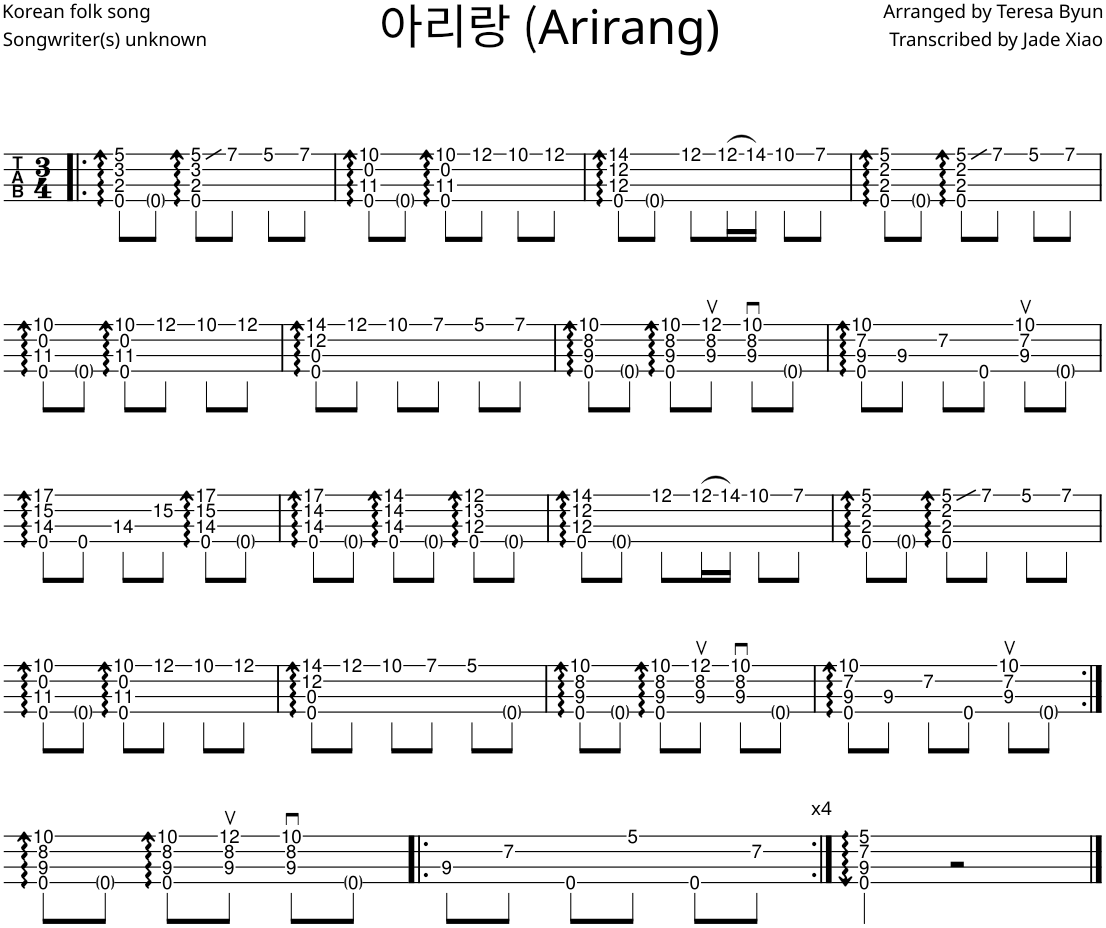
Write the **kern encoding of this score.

**kern
*part1
*staff1
*I"Ukulele
*I'Uk.
*stria4
*
*k[]
*M3/4
=1!|:
8g\:: 8d\:: 8g\:: 8dd\::L
8g\J
8g\:: 8d\:: 8g\:: 8dd\::L
8ee\J
8dd\L
8ee\J
=2
8g\:: 8b\:: 8e\:: 8gg\::L
8g\J
8g\:: 8b\:: 8e\:: 8gg\::L
8aa\J
8gg\L
8aa\J
=3
8g\:: 8cc\:: 8ee\:: 8bb\::L
8g\J
8aa\L
(16aa\L
16bb\JJ)
8gg\L
8ee\J
=4
8g\:: 8d\:: 8f#\:: 8dd\::L
8g\J
8g\:: 8d\:: 8g-\:: 8dd\::L
8ee\J
8dd\L
8ee\J
!!LO:LB:g=z
=5
8g\:: 8b\:: 8e\:: 8gg\::L
8g\J
8g\:: 8b\:: 8e\:: 8gg\::L
8aa\J
8gg\L
8aa\J
=6
8g\:: 8c\:: 8ee\:: 8bb\::L
8aa\J
8gg\L
8ee\J
8dd\L
8ee\J
=7
8g\:: 8a\:: 8cc\:: 8gg\::L
8g\J
8g\:: 8a\:: 8cc\:: 8gg\::L
8a\v 8cc\v 8aa\vJ
8a\u 8cc\u 8gg\uL
8g\J
=8
8g\:: 8a\:: 8b\:: 8gg\::L
8a\J
8b\L
8g\J
8a\v 8b\v 8gg\vL
8g\J
!!LO:LB:g=z
=9
8g\:: 8dd\:: 8gg\:: 8ddd\::L
8g\J
8dd\L
8gg\J
8g\:: 8dd\:: 8gg\:: 8ddd\::L
8g\J
=10
8g\:: 8dd\:: 8gg-\:: 8ddd\::L
8g\J
8g\:: 8dd\:: 8ff#\:: 8bb\::L
8g\J
8g\:: 8cc\:: 8ff\:: 8aa\::L
8g\J
=11
8g\:: 8cc\:: 8ee\:: 8bb\::L
8g\J
8aa\L
(16aa\L
16bb\JJ)
8gg\L
8ee\J
=12
8g\:: 8d\:: 8f#\:: 8dd\::L
8g\J
8g\:: 8d\:: 8g-\:: 8dd\::L
8ee\J
8dd\L
8ee\J
!!LO:LB:g=z
=13
8g\:: 8b\:: 8e\:: 8gg\::L
8g\J
8g\:: 8b\:: 8e\:: 8gg\::L
8aa\J
8gg\L
8aa\J
=14
8g\:: 8c\:: 8ee\:: 8bb\::L
8aa\J
8gg\L
8ee\J
8dd\L
8g\J
=15
8g\:: 8a\:: 8cc\:: 8gg\::L
8g\J
8g\:: 8a\:: 8cc\:: 8gg\::L
8a\v 8cc\v 8aa\vJ
8a\u 8cc\u 8gg\uL
8g\J
=16
8g\:: 8a\:: 8b\:: 8gg\::L
8a\J
8b\L
8g\J
8a\v 8b\v 8gg\vL
8g\J
!!LO:LB:g=z
=17:|!
8g\:: 8a\:: 8cc\:: 8gg\::L
8g\J
8g\:: 8a\:: 8cc\:: 8gg\::L
8a\v 8cc\v 8aa\vJ
8a\u 8cc\u 8gg\uL
8g\J
=18!|:
8a\L
8b\J
8g\L
8dd\J
8g\L
8b\J
=19:|!
4g\:: 4a\:: 4b\:: 4dd\::
2r
==
*-
